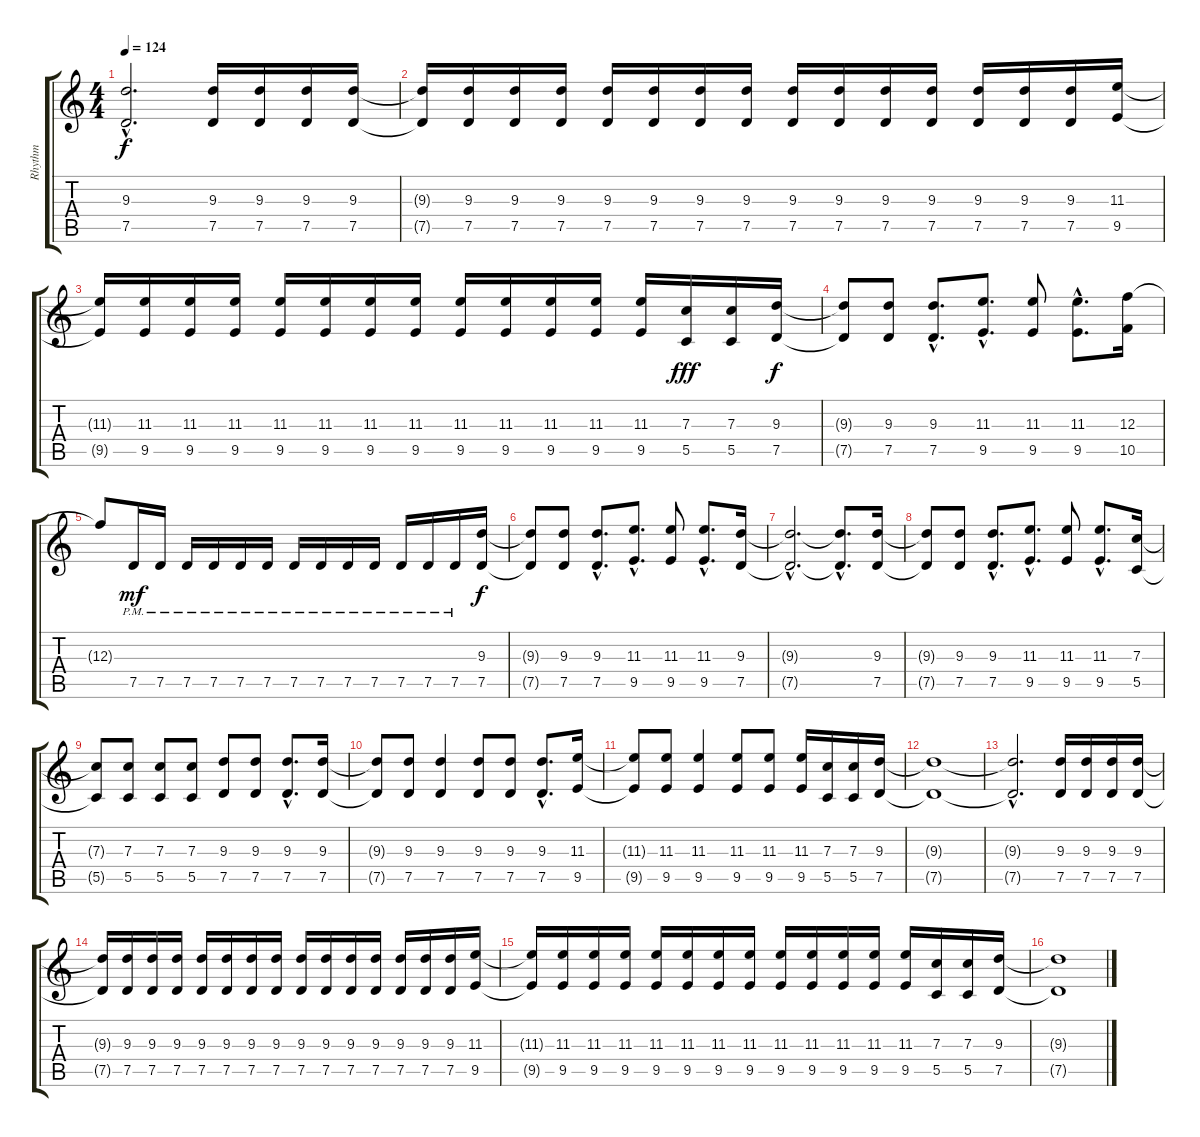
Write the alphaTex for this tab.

\track ("Rhythm " "Rhythm ") {instrument distortionguitar}
\staff {score tabs}
\tuning (D4 A3 F3 C3 G2 D2) {hide}
\ts (4 4)
\tempo 124
\clef g2
\ks c
(9.3{hac t} 7.5{hac t}).2{d dy f} (9.3 7.5).16 (9.3 7.5).16 (9.3 7.5).16 (9.3 7.5).16 |
(9.3{t} 7.5{t}).16 (9.3 7.5).16 (9.3 7.5).16 (9.3 7.5).16 (9.3 7.5).16 (9.3 7.5).16 (9.3 7.5).16 (9.3 7.5).16 (9.3 7.5).16 (9.3 7.5).16 (9.3 7.5).16 (9.3 7.5).16 (9.3 7.5).16 (9.3 7.5).16 (9.3 7.5).16 (11.3 9.5).16 |
(11.3{t} 9.5{t}).16 (11.3 9.5).16 (11.3 9.5).16 (11.3 9.5).16 (11.3 9.5).16 (11.3 9.5).16 (11.3 9.5).16 (11.3 9.5).16 (11.3 9.5).16 (11.3 9.5).16 (11.3 9.5).16 (11.3 9.5).16 (11.3 9.5).16 (7.3 5.5).16{dy fff} (7.3 5.5).16 (9.3 7.5).16{dy f} |
(9.3{t} 7.5{t}).8 (9.3 7.5).8 (9.3{hac} 7.5{hac}).8{d} (11.3{hac} 9.5{hac}).8{d} (11.3 9.5).8 (11.3{hac} 9.5{hac}).8{d} (12.3 10.5).16 |
12.3{t}.8 7.5{pm}.16{dy mf} 7.5{pm}.16 7.5{pm}.16 7.5{pm}.16 7.5{pm}.16 7.5{pm}.16 7.5{pm}.16 7.5{pm}.16 7.5{pm}.16 7.5{pm}.16 7.5{pm}.16 7.5{pm}.16 7.5{pm}.16 (9.3 7.5).16{dy f} |
(9.3{t} 7.5{t}).8 (9.3 7.5).8 (9.3{hac} 7.5{hac}).8{d} (11.3{hac} 9.5{hac}).8{d} (11.3 9.5).8 (11.3{hac} 9.5{hac}).8{d} (9.3 7.5).16 |
(9.3{hac t} 7.5{hac t}).2{d} (9.3{hac t} 7.5{hac t}).8{d} (9.3 7.5).16 |
(9.3{t} 7.5{t}).8 (9.3 7.5).8 (9.3{hac} 7.5{hac}).8{d} (11.3{hac} 9.5{hac}).8{d} (11.3 9.5).8 (11.3{hac} 9.5{hac}).8{d} (7.3 5.5).16 |
(7.3{t} 5.5{t}).8 (7.3 5.5).8 (7.3 5.5).8 (7.3 5.5).8 (9.3 7.5).8 (9.3 7.5).8 (9.3{hac} 7.5{hac}).8{d} (9.3 7.5).16 |
(9.3{t} 7.5{t}).8 (9.3 7.5).8 (9.3 7.5).4 (9.3 7.5).8 (9.3 7.5).8 (9.3{hac} 7.5{hac}).8{d} (11.3 9.5).16 |
(11.3{t} 9.5{t}).8 (11.3 9.5).8 (11.3 9.5).4 (11.3 9.5).8 (11.3 9.5).8 (11.3 9.5).16 (7.3 5.5).16 (7.3 5.5).16 (9.3 7.5).16 |
(9.3{t} 7.5{t}).1 |
(9.3{hac t} 7.5{hac t}).2{d} (9.3 7.5).16 (9.3 7.5).16 (9.3 7.5).16 (9.3 7.5).16 |
\section ("" "")
(9.3{t} 7.5{t}).16 (9.3 7.5).16 (9.3 7.5).16 (9.3 7.5).16 (9.3 7.5).16 (9.3 7.5).16 (9.3 7.5).16 (9.3 7.5).16 (9.3 7.5).16 (9.3 7.5).16 (9.3 7.5).16 (9.3 7.5).16 (9.3 7.5).16 (9.3 7.5).16 (9.3 7.5).16 (11.3 9.5).16 |
(11.3{t} 9.5{t}).16 (11.3 9.5).16 (11.3 9.5).16 (11.3 9.5).16 (11.3 9.5).16 (11.3 9.5).16 (11.3 9.5).16 (11.3 9.5).16 (11.3 9.5).16 (11.3 9.5).16 (11.3 9.5).16 (11.3 9.5).16 (11.3 9.5).16 (7.3 5.5).16 (7.3 5.5).16 (9.3 7.5).16 |
(9.3{t} 7.5{t}).1
